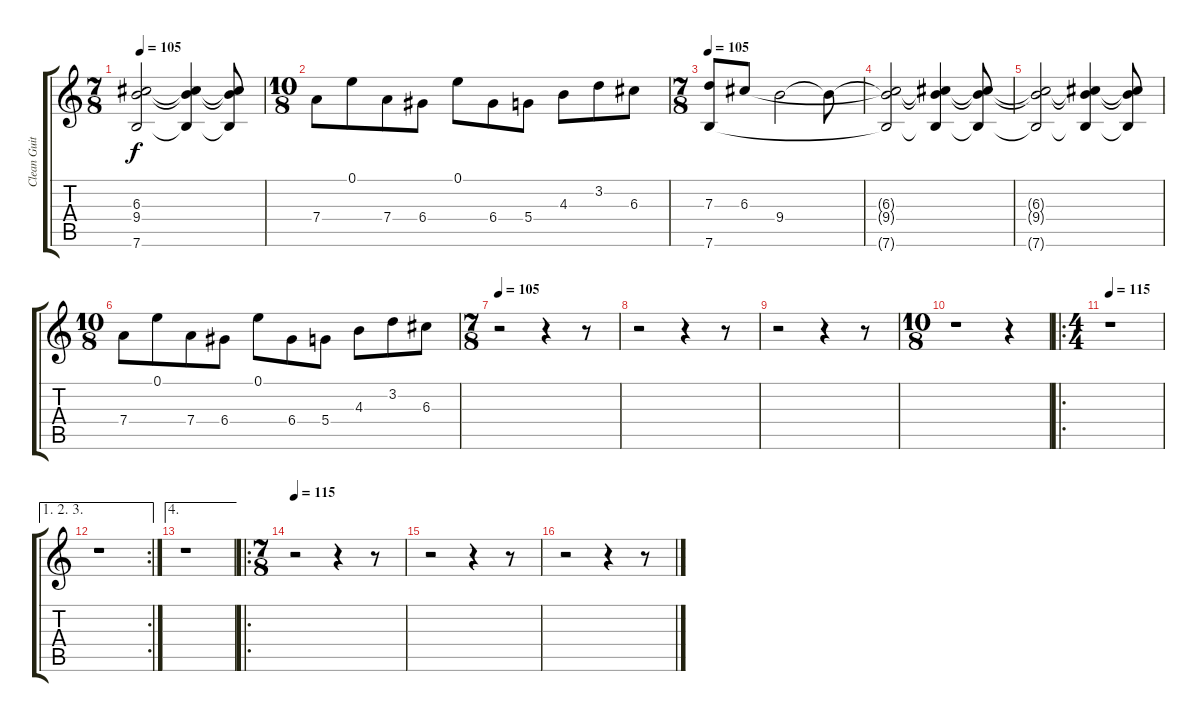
\track ("Clean Guitar" "Clean Guit") {instrument acousticguitarnylon}
\staff {score tabs}
\tuning (E4 B3 G3 D3 A2 E2) {hide}
\ts (7 8)
\tempo 105
\clef g2
\ks c
(6.3{t} 9.4{t} 7.6{t}).2{dy f} (6.3{t} 9.4{t} 7.6{t}).4 (6.3{t} 9.4{t} 7.6{t}).8 |
\ts (10 8)
7.4.8 0.1.8 7.4.8 6.4.8 0.1.8 6.4.8 5.4.8 4.3.8 3.2.8 6.3.8 |
\ts (7 8)
\tempo 105
(7.3 7.6).8 6.3.8 9.4.2 9.4{t}.8 |
(6.3{t} 9.4{t} 7.6{t}).2 (6.3{t} 9.4{t} 7.6{t}).4 (6.3{t} 9.4{t} 7.6{t}).8 |
(6.3{t} 9.4{t} 7.6{t}).2 (6.3{t} 9.4{t} 7.6{t}).4 (6.3{t} 9.4{t} 7.6{t}).8 |
\ts (10 8)
7.4.8 0.1.8 7.4.8 6.4.8 0.1.8 6.4.8 5.4.8 4.3.8 3.2.8 6.3.8 |
\ts (7 8)
\tempo 105
r.2 r.4 r.8 |
r.2 r.4 r.8 |
r.2 r.4 r.8 |
\ts (10 8)
r.1 r.4 |
\ro
\ts (4 4)
\tempo 115
r.1 |
\ae (1 2 3)
\rc 2
r.1 |
\ae 4
r.1 |
\ro
\ts (7 8)
\tempo 115
r.2 r.4 r.8 |
r.2 r.4 r.8 |
r.2 r.4 r.8
